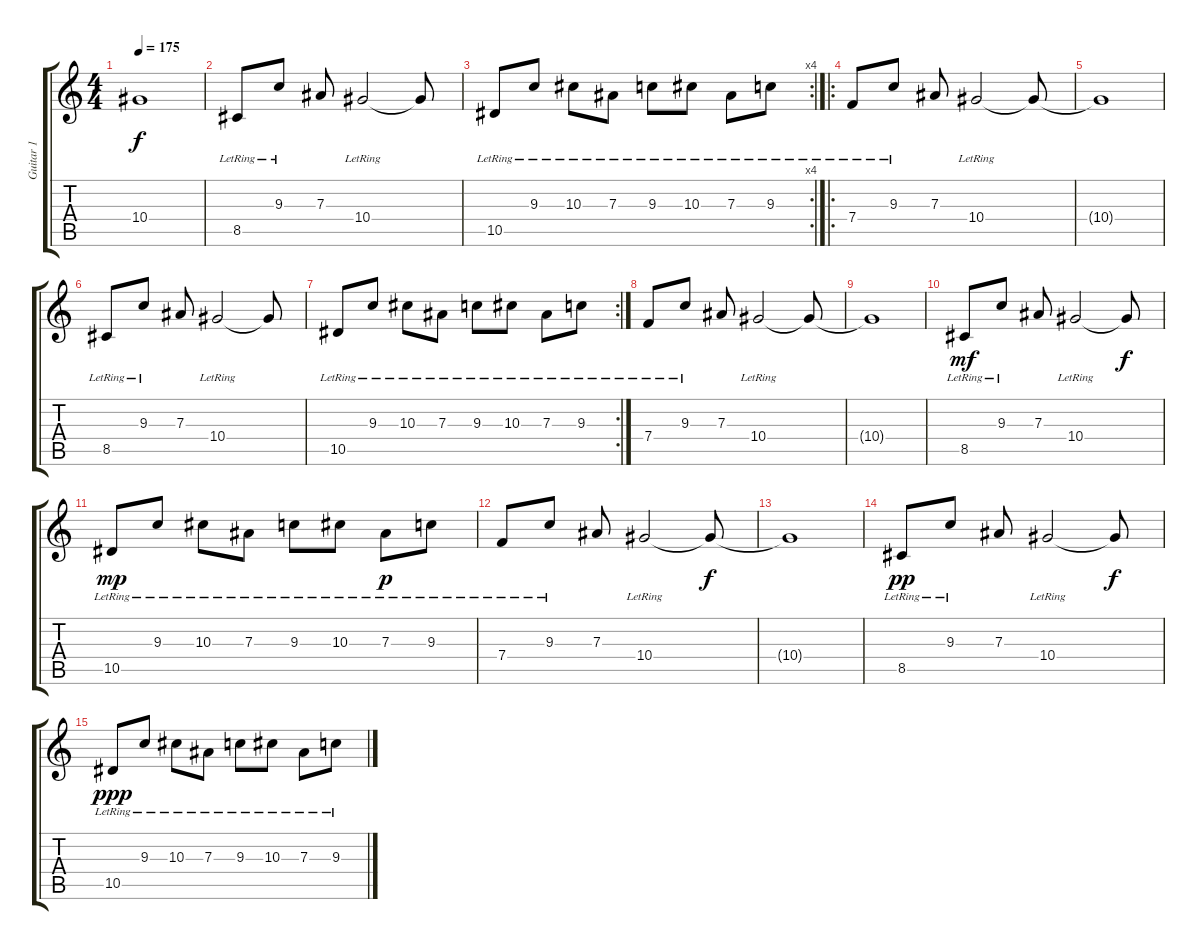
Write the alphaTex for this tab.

\track ("Guitar 1" "Guitar 1") {instrument distortionguitar}
\staff {score tabs}
\tuning (C4 G3 Eb3 Bb2 F2 C2) {hide}
\ts (4 4)
\tempo 175
\clef g2
\ks c
10.4{t}.1{dy f} |
8.5{lr}.8 9.3{lr}.8 7.3.8 10.4{lr}.2 10.4{t}.8 |
\rc 4
10.5{lr}.8 9.3{lr}.8 10.3{lr}.8 7.3{lr}.8 9.3{lr}.8 10.3{lr}.8 7.3{lr}.8 9.3{lr}.8 |
\ro
7.4{lr}.8{instrument electricguitarmuted} 9.3{lr}.8 7.3.8 10.4{lr}.2 10.4{t}.8 |
10.4{t}.1 |
8.5{lr}.8 9.3{lr}.8 7.3.8 10.4{lr}.2 10.4{t}.8 |
\rc 2
10.5{lr}.8 9.3{lr}.8 10.3{lr}.8 7.3{lr}.8 9.3{lr}.8 10.3{lr}.8 7.3{lr}.8 9.3{lr}.8 |
7.4{lr}.8{instrument electricguitarmuted} 9.3{lr}.8 7.3.8 10.4{lr}.2 10.4{t}.8 |
10.4{t}.1 |
8.5{lr}.8{dy mf} 9.3{lr}.8 7.3.8 10.4{lr}.2 10.4{t}.8{dy f} |
10.5{lr}.8{dy mp} 9.3{lr}.8 10.3{lr}.8 7.3{lr}.8 9.3{lr}.8 10.3{lr}.8 7.3{lr}.8{dy p} 9.3{lr}.8 |
7.4{lr}.8{instrument electricguitarmuted} 9.3{lr}.8 7.3.8 10.4{lr}.2 10.4{t}.8{dy f} |
10.4{t}.1 |
8.5{lr}.8{dy pp} 9.3{lr}.8 7.3.8 10.4{lr}.2 10.4{t}.8{dy f} |
10.5{lr}.8{dy ppp} 9.3{lr}.8 10.3{lr}.8 7.3{lr}.8 9.3{lr}.8 10.3{lr}.8 7.3{lr}.8 9.3{lr}.8
